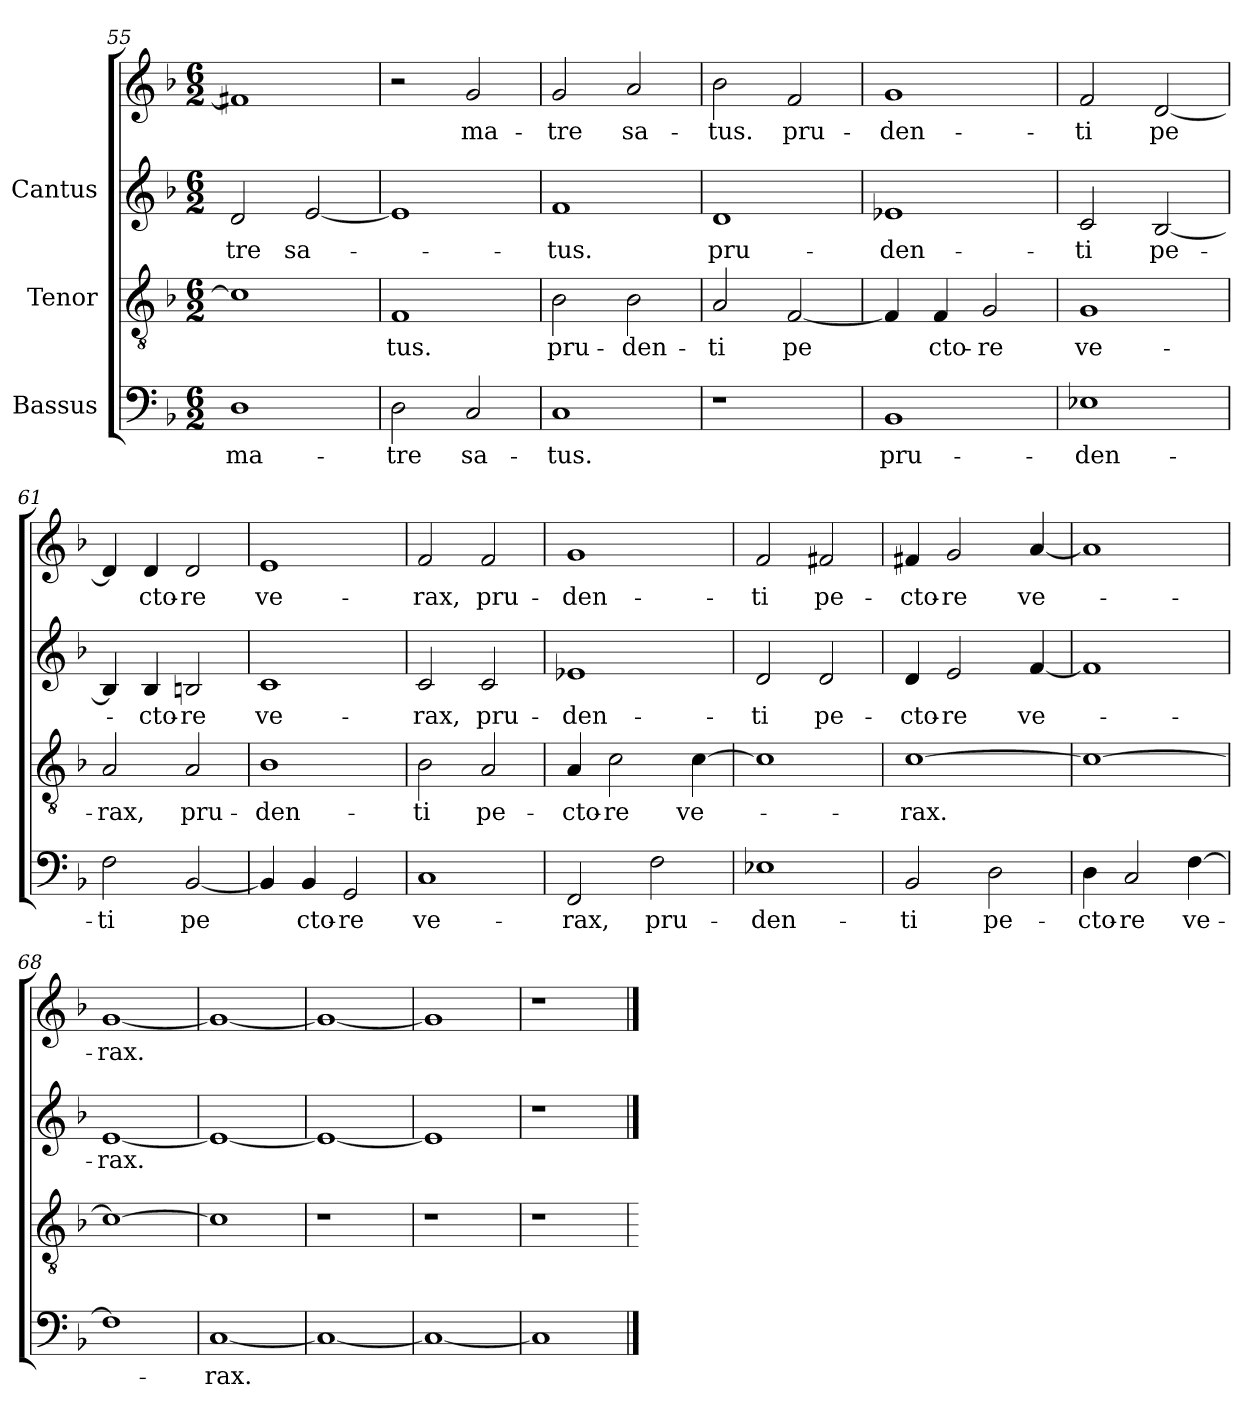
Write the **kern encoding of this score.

**kern	**text	**kern	**text	**kern	**text	**kern	**text
*part3	*part3	*part2	*part2	*part1	*part1	*part1	*part1
*staff4	*staff4	*staff3	*staff3	*staff2	*staff2	*staff1	*staff1
*I"Bassus	*	*I"Tenor	*	*I"Cantus	*	*	*
!!LO:PB:g=z
*clefF4	*	*clefGv2	*	*clefG2	*	*clefG2	*
*k[b-]	*	*k[b-]	*	*k[b-]	*	*k[b-]	*
*F:	*	*F:	*	*F:	*	*F:	*
*M6/2	*	*M6/2	*	*M6/2	*	*M6/2	*
=55	=55	=55	=55	=55	=55	=55	=55
!	!LO:LY:b:cj	!	!	!	!LO:LY:b:cj	!	!
1D	ma-	1c]	.	2d/	-tre	1f#X]	.
!	!	!	!	!	!LO:LY:b:cj	!	!
.	.	.	.	[<2e/	sa-	.	.
!!LO:LB:g=z
=56	=56	=56	=56	=56	=56	=56	=56
!	!LO:LY:b:cj	!	!LO:LY:b:cj	!	!	!	!
2D\	-tre	1F	-tus.	1e]	.	2r	.
!	!LO:LY:b:cj	!	!	!	!	!	!LO:LY:b:cj
2C/	sa-	.	.	.	.	2g/	-ma-
!!LO:LB:g=z
=57	=57	=57	=57	=57	=57	=57	=57
!	!LO:LY:b:cj	!	!LO:LY:b:cj	!	!LO:LY:b:cj	!	!LO:LY:b:cj
1C	-tus.	2B-\	pru-	1f	-tus.	2g/	-tre
!	!	!	!LO:LY:b:cj	!	!	!	!LO:LY:b:cj
.	.	2B-\	-den-	.	.	2a/	sa-
!!LO:LB:g=z
=58	=58	=58	=58	=58	=58	=58	=58
!	!	!	!LO:LY:b:cj	!	!LO:LY:b:cj	!	!LO:LY:b:cj
1r	.	2A/	-ti	1d	-pru-	2b-\	tus.
!	!	!	!LO:LY:b:cj	!	!	!	!LO:LY:b:cj
.	.	[<2F/	pe-	.	.	2f/	pru-
!!LO:PB:g=z
=59	=59	=59	=59	=59	=59	=59	=59
!	!LO:LY:b:cj	!	!LO:LY:b:cj	!	!LO:LY:b:cj	!	!LO:LY:b:cj
1BB-	pru-	4F/]	-	1e-X	-den-	1g	-den-
!	!	!	!LO:LY:b:cj	!	!	!	!
.	.	4F/	cto-	.	.	.	.
!	!	!	!LO:LY:b:cj	!	!	!	!
.	.	2G/	-re	.	.	.	.
!!LO:LB:g=z
=60	=60	=60	=60	=60	=60	=60	=60
!	!LO:LY:b:cj	!	!LO:LY:b:cj	!	!LO:LY:b:cj	!	!LO:LY:b:cj
1E-X	-den-	1G	ve-	2c/	-ti	2f/	-ti
!	!	!	!	!	!LO:LY:b:cj	!	!LO:LY:b:cj
.	.	.	.	[<2B-/	pe-	[<2d/	pe-
=61	=61	=61	=61	=61	=61	=61	=61
!	!LO:LY:b:cj	!	!LO:LY:b:cj	!	!LO:LY:b:cj	!	!LO:LY:b:cj
2F\	-ti	2A/	-rax,	4B-/]	.	4d/]	-
!	!	!	!	!	!LO:LY:b:cj	!	!LO:LY:b:cj
.	.	.	.	4B-/	cto-	4d/	cto-
!	!LO:LY:b:cj	!	!LO:LY:b:cj	!	!LO:LY:b:cj	!	!LO:LY:b:cj
[<2BB-/	pe-	2A/	pru-	2Bn/	-re	2d/	-re
=62	=62	=62	=62	=62	=62	=62	=62
!	!LO:LY:b:cj	!	!LO:LY:b:cj	!	!LO:LY:b:cj	!	!LO:LY:b:cj
4BB-/]	-	1B-	-den-	1c	-ve-	1e	ve-
!	!LO:LY:b:cj	!	!	!	!	!	!
4BB-/	cto-	.	.	.	.	.	.
!	!LO:LY:b:cj	!	!	!	!	!	!
2GG/	-re	.	.	.	.	.	.
=63	=63	=63	=63	=63	=63	=63	=63
!	!LO:LY:b:cj	!	!LO:LY:b:cj	!	!LO:LY:b:cj	!	!LO:LY:b:cj
1C	ve-	2B-\	-ti	2c/	-rax,	2f/	-rax,
!	!	!	!LO:LY:b:cj	!	!LO:LY:b:cj	!	!LO:LY:b:cj
.	.	2A/	pe-	2c/	pru-	2f/	pru-
=64	=64	=64	=64	=64	=64	=64	=64
!	!LO:LY:b:cj	!	!LO:LY:b:cj	!	!LO:LY:b:cj	!	!LO:LY:b:cj
2FF/	-rax,	4A/	-cto-	1e-X	-den-	1g	-den-
!	!	!	!LO:LY:b:cj	!	!	!	!
.	.	2c\	-re	.	.	.	.
!	!LO:LY:b:cj	!	!	!	!	!	!
2F\	pru-	.	.	.	.	.	.
!	!	!	!LO:LY:b:cj	!	!	!	!
.	.	[>4c\	ve-	.	.	.	.
=65	=65	=65	=65	=65	=65	=65	=65
!	!LO:LY:b:cj	!	!	!	!LO:LY:b:cj	!	!LO:LY:b:cj
1E-X	-den-	1c]	.	2d/	-ti	2f/	-ti
!	!	!	!	!	!LO:LY:b:cj	!	!LO:LY:b:cj
.	.	.	.	2d/	pe-	2f#X/	pe-
!!LO:LB:g=z
=66	=66	=66	=66	=66	=66	=66	=66
!	!LO:LY:b:cj	!	!LO:LY:b:cj	!	!LO:LY:b:cj	!	!LO:LY:b:cj
2BB-/	-ti	[>1c	-rax.	4d/	-cto-	4f#X/	-cto-
!	!	!	!	!	!LO:LY:b:cj	!	!LO:LY:b:cj
.	.	.	.	2e/	-re	2g/	-re
!	!LO:LY:b:cj	!	!	!	!	!	!
2D\	pe-	.	.	.	.	.	.
!	!	!	!	!	!LO:LY:b:cj	!	!LO:LY:b:cj
.	.	.	.	[<4f/	ve-	[<4a/	ve-
=67	=67	=67	=67	=67	=67	=67	=67
!	!LO:LY:b:cj	!	!	!	!	!	!
4D\	-cto-	1c_>	.	1f]	.	1a]	.
!	!LO:LY:b:cj	!	!	!	!	!	!
2C/	-re	.	.	.	.	.	.
!	!LO:LY:b:cj	!	!	!	!	!	!
[>4F\	ve-	.	.	.	.	.	.
=68	=68	=68	=68	=68	=68	=68	=68
!	!	!	!	!	!LO:LY:b:cj	!	!LO:LY:b:cj
1F]	.	1c_>	.	[<1e	rax.	[<1g	-rax.
=69	=69	=69	=69	=69	=69	=69	=69
!	!LO:LY:b:cj	!	!	!	!	!	!
[<1C	-rax.	1c]	.	1e_<	.	1g_<	.
=70	=70	=70	=70	=70	=70	=70	=70
1C_<	.	1r	.	1e_<	.	1g_<	.
=71	=71	=71	=71	=71	=71	=71	=71
1C_<	.	1r	.	1e]	.	1g]	.
=72	=72	=72	=72	=72	=72	=72	=72
1C]	.	1r	.	1r	.	1r	.
==	==	=	==	==	==	==	==
*-	*-	*-	*-	*-	*-	*-	*-
